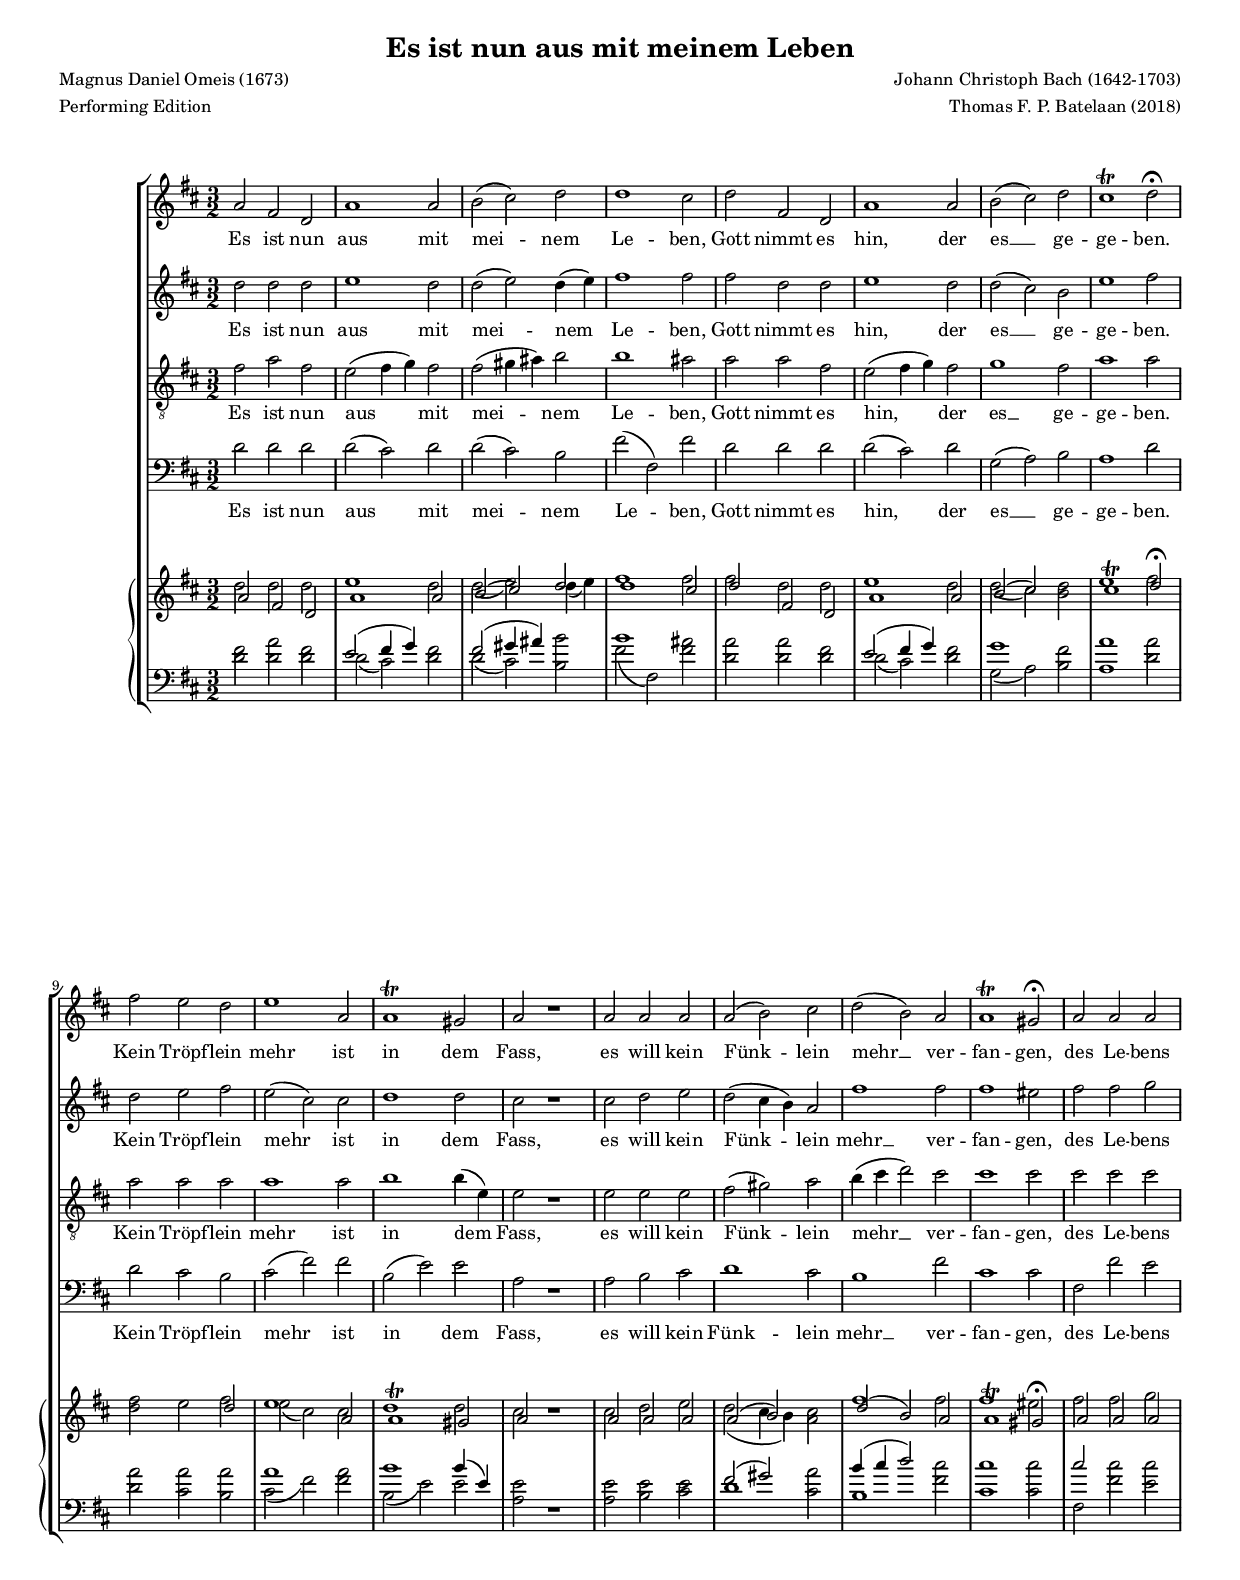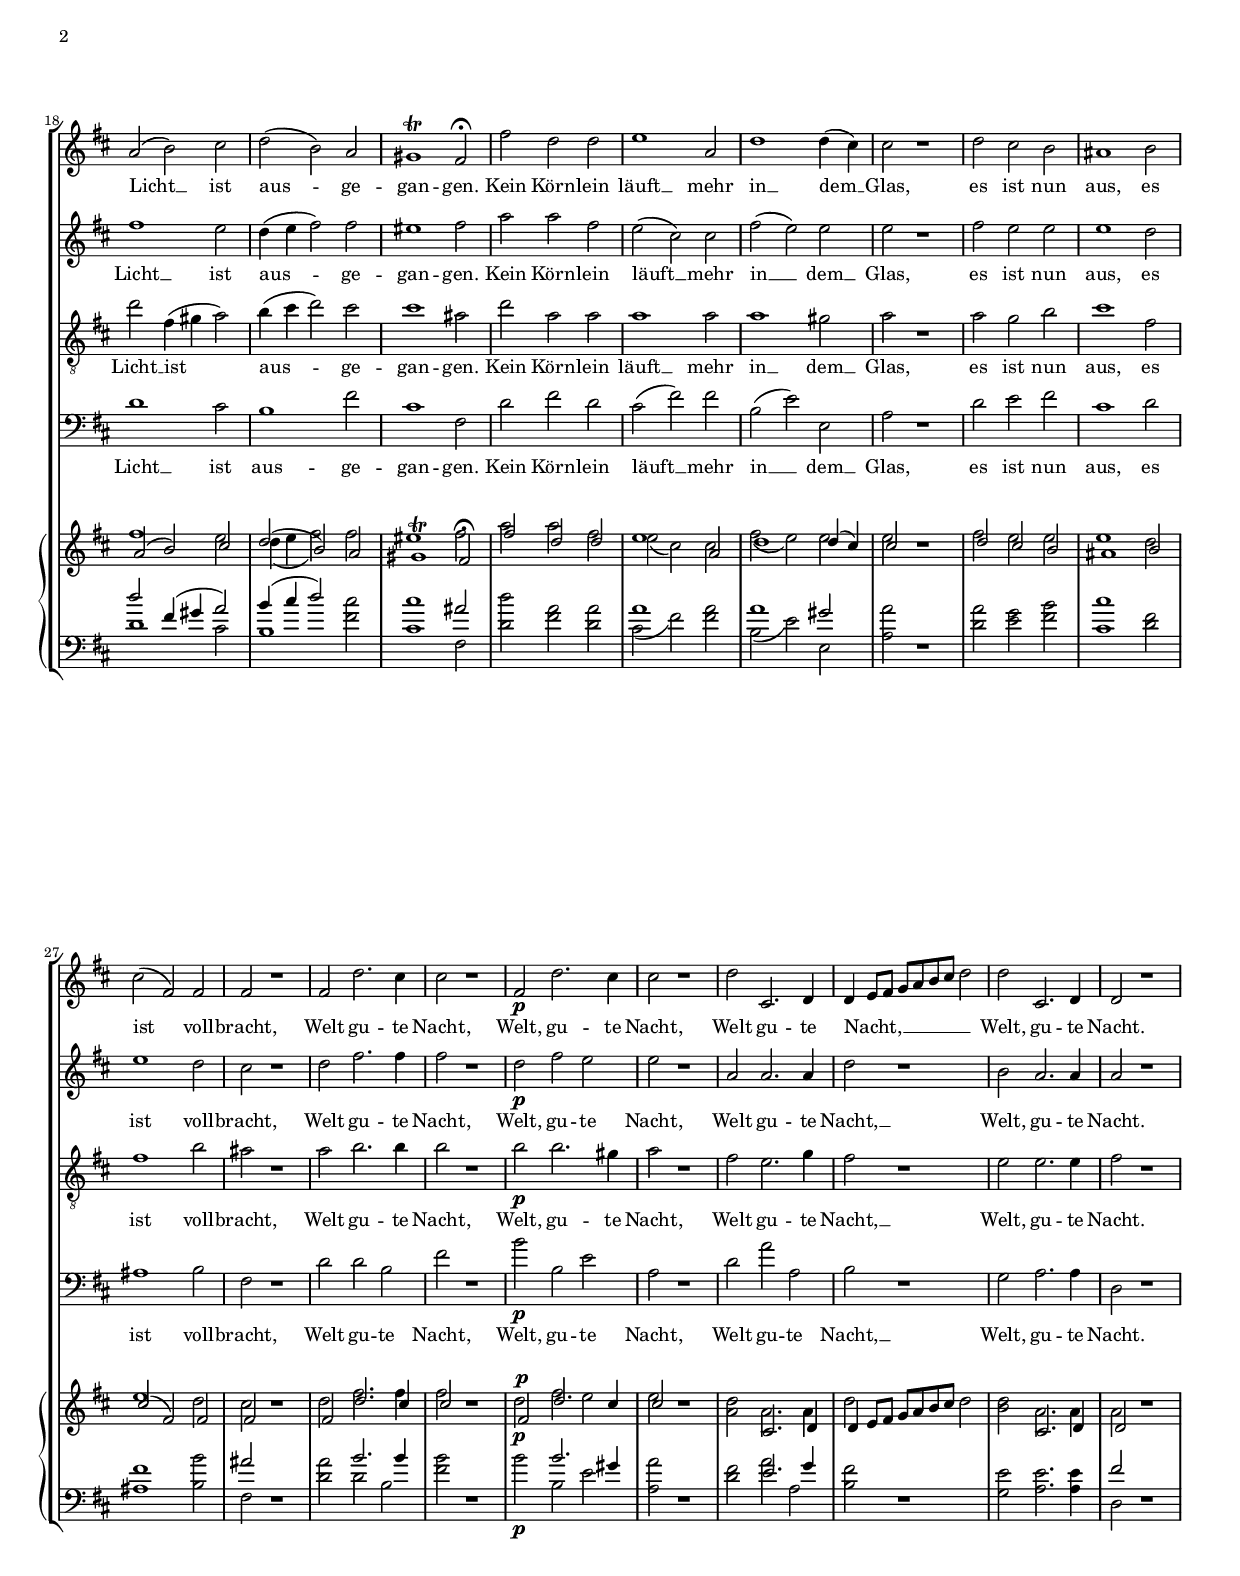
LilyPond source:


\paper {
  top-system-spacing.basic-distance = #10
  score-system-spacing.basic-distance = #20
  system-system-spacing.basic-distance = #10
  last-bottom-spacing.basic-distance = #10
}

#(set-global-staff-size 15.0)

\header {
  title = "Es ist nun aus mit meinem Leben"
  meter = "Performing Edition"
  composer = "Johann Christoph Bach (1642-1703)"
  poet = "Magnus Daniel Omeis (1673)"
  arranger = "Thomas F. P. Batelaan (2018)"
}

global = {
  \key d \major
  \time 3/2
}


sopMusic =    \transpose des d 
{
\relative {
  as'2 f des as'1 as2 bes (c) des des1 c2 | 
  des f, des as'1 as2 bes(c) des c1\trill des2\fermata | 
  f es des es1 as,2 as1\trill g2 as2 r1 
   as2 as as as (bes) c des (bes) as as1\trill g2\fermata
   as as as as (bes) c des (bes) as g1\trill f2\fermata
   f' des des es1 as,2 des1 des4(c) c2 r1
   des2 c bes a1 bes2 c (f,) f f2 r1
   f2 des'2. c4 c2 r1 f,2\p des'2. c4 c2 r1
   des2 c,2. des4  des \melisma es8 f ges as bes c des2 \melismaEnd
   des c,2. des4 des2 r1
}
}

sopWords = \lyricmode { 
Es ist nun aus mit mei -- nem Le -- ben, 
Gott nimmt es hin, der es __ ge -- ge -- ben. 
Kein Tröpf -- lein mehr ist in dem Fass, 
es will kein Fünk -- lein mehr __ ver -- fan -- gen,
des Le -- bens Licht __ ist aus -- ge -- gan -- gen.
Kein Körn -- lein läuft __ mehr in __ dem __ Glas,
es ist nun aus, es ist voll -- bracht,
Welt gu -- te Nacht, Welt, gu -- te Nacht,
Welt gu -- te Nacht, __ Welt, gu -- te Nacht.


}


altoMusic = \transpose des d 
{\relative {
  des'2 des des es1 des2 des(es) des4(es) f1 f2 | 
  f des des es1 des2 des(c) bes es1 f2 | 
  des es f es (c) c des1 des2 c2 r1
  c2 des es des (c4 bes) as2 f'1 f2 f1 e2
  f f ges f1 es2 des4 (es f2) f e1 f2
  as as f es (c) c f (es) es es2 r1
  f2 es es es1 des2 es1 des2 c2 r1
  des2 f2. f4 f2 r1 des2\p f es es2 r1
  as,2 as2. as4 des2 r1 bes2 as2. as4 as2 r1


}
}
altoWords = \lyricmode {
Es ist nun aus mit mei -- nem Le -- ben, 
Gott nimmt es hin, der es __ ge -- ge -- ben. 
Kein Tröpf -- lein mehr ist in dem Fass, 
es will kein Fünk -- lein mehr __ ver -- fan -- gen,
des Le -- bens Licht __ ist aus -- ge -- gan -- gen.
Kein Körn -- lein läuft __ mehr in __ dem __ Glas,
es ist nun aus, es ist voll -- bracht,
Welt gu -- te Nacht, Welt, gu -- te Nacht,
Welt gu -- te Nacht, __ Welt, gu -- te Nacht.

}

tenorMusic = \transpose des d 
{\relative {   \clef "G_8"
  f2 as f es (f4 ges)  f2 f (g4 a)  bes2 bes1 a2 | 
  as as f es(f4 ges) f2 ges1 f2 as1 as2 | 
  as as as as1 as2 bes1 bes4 (es,) es2 r1
  es2 es es f (g) as bes4 (c des2) c c1 c2 
  c c c des f,4 (g as2) bes4 (c des2) c c1 a2
  des as as as1 as2 as1 g2 as2 r1
  as2 ges bes c1 f,2 f1 bes2 a2 r1
  as2 bes2. bes4 bes2 r1 bes2\p bes2. g4 as2 r1 
  f2 es2. ges4 f2 r1 es2 es2. es4 f2 r1
  
  }

}
tenorWords = \lyricmode { 
Es ist nun aus mit mei -- nem Le -- ben, 
Gott nimmt es hin, der es __ ge -- ge -- ben. 
Kein Tröpf -- lein mehr ist in dem Fass, 
es will kein Fünk -- lein mehr __ ver -- fan -- gen,
des Le -- bens Licht __ ist aus -- ge -- gan -- gen.
Kein Körn -- lein läuft __ mehr in __ dem __ Glas,
es ist nun aus, es ist voll -- bracht,
Welt gu -- te Nacht, Welt, gu -- te Nacht,
Welt gu -- te Nacht, __ Welt, gu -- te Nacht.


}

bassMusic = \transpose des d 
{ \relative {   \clef bass
  des2 des des des(c) des des(c) bes f'(f,) f' | 
  des des des des(c) des ges,(as) bes as1 des2 | 
  des c bes c (f) f bes, (es) es as,2 r1
  as2 bes c des1 c2 bes1 f'2 c1 
  c2f, f' es des1 c2 bes1 f'2 c1 f,2
  des' f des c (f) f bes, (es) es, as2 r1
  des2 es f c1 des2 a1 bes2 f2 r1
  des'2 des bes f'2 r1 bes2\p bes, es as,2 r1 
  des2 as' as, bes r1 ges2 as2. as4 des,2 r1 }

}
bassWords = \lyricmode { 
Es ist nun aus mit mei -- nem Le -- ben, 
Gott nimmt es hin, der es __ ge -- ge -- ben. 
Kein Tröpf -- lein mehr ist in dem Fass, 
es will kein Fünk -- lein mehr __ ver -- fan -- gen,
des Le -- bens Licht __ ist aus -- ge -- gan -- gen.
Kein Körn -- lein läuft __ mehr in __ dem __ Glas,
es ist nun aus, es ist voll -- bracht,
Welt gu -- te Nacht, Welt, gu -- te Nacht,
Welt gu -- te Nacht, __ Welt, gu -- te Nacht.
Welt gu -- te Nacht, __ Welt, gu -- te Nacht.

}

\score {
  \new ChoirStaff <<
    \new Staff <<
      \new Voice = "soprano" <<
        \global
        \sopMusic
      >>
      \new Lyrics \lyricsto "soprano" \sopWords
    >>
    \new Staff <<
      \new Voice = "alto" <<
        \global
        \altoMusic
      >>
      \new Lyrics \lyricsto "alto" \altoWords
    >>
    \new Staff <<
      \new Voice = "tenor" <<
        \global
        \tenorMusic
      >>
      \new Lyrics \lyricsto "tenor" \tenorWords
    >>
    \new Staff <<
      \new Voice = "bass" <<
        \global
        \bassMusic
      >>
      \new Lyrics \lyricsto "bass" \bassWords
 >>
    \new PianoStaff <<
      \new Staff <<
        \set Staff.printPartCombineTexts = ##f
        \partcombine
        << \global \sopMusic >>
        << \global \altoMusic >>
      >>
      \new Staff <<
        \clef bass
        \set Staff.printPartCombineTexts = ##f
        \partcombine
        << \global \tenorMusic >>
        << \global \bassMusic >>
      
      >>
    >>
  >>
 \layout { }
 \midi {    \tempo 2 = 81}    
}

